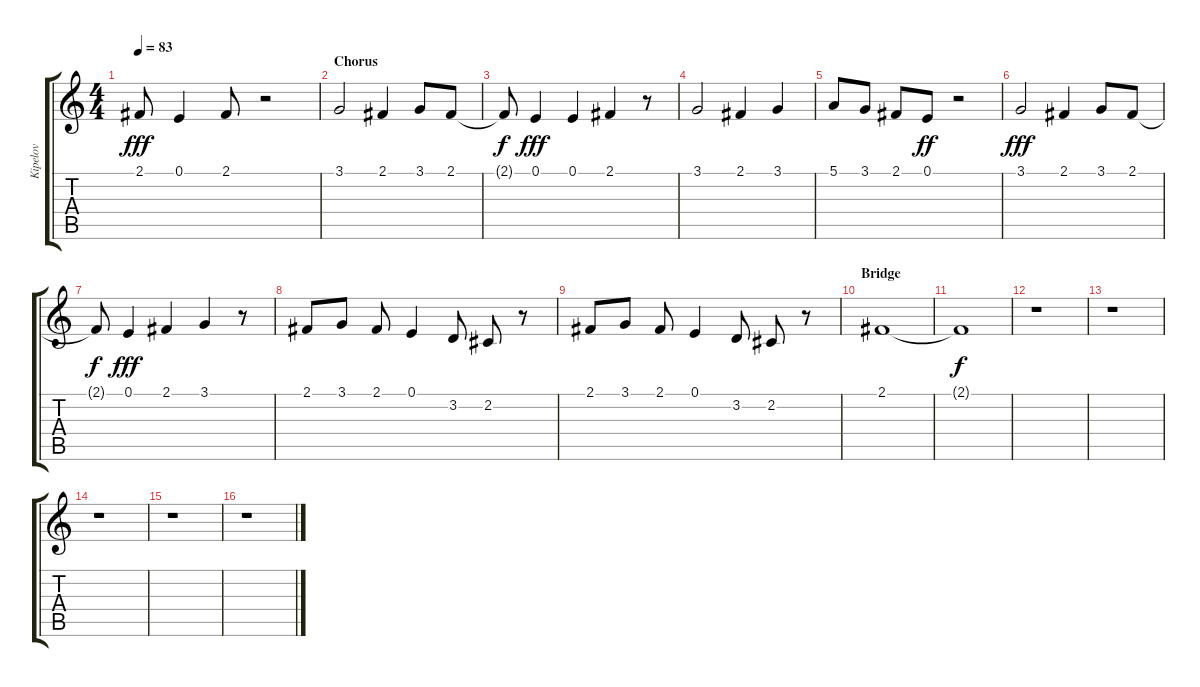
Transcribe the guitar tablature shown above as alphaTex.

\track ("Kipelov" "Kipelov") {instrument tenorsax}
\staff {score tabs}
\tuning (E4 B3 G3 D3 A2 E2) {hide}
\ts (4 4)
\tempo 83
\clef g2
\ks c
2.1.8{dy fff} 0.1.4 2.1.8 r.2 |
\section ("" "Chorus")
3.1.2 2.1.4 3.1.8 2.1.8 |
2.1{t}.8{dy f} 0.1.4{dy fff} 0.1.4 2.1.4 r.8 |
3.1.2 2.1.4 3.1.4 |
5.1.8 3.1.8 2.1.8 0.1.8{dy ff} r.2 |
3.1.2{dy fff} 2.1.4 3.1.8 2.1.8 |
2.1{t}.8{dy f} 0.1.4{dy fff} 2.1.4 3.1.4 r.8 |
2.1.8 3.1.8 2.1.8 0.1.4 3.2.8 2.2.8 r.8 |
2.1.8 3.1.8 2.1.8 0.1.4 3.2.8 2.2.8 r.8 |
\section ("" "Bridge")
2.1.1 |
2.1{t}.1{dy f} |
r.1 |
r.1 |
r.1 |
r.1 |
r.1
